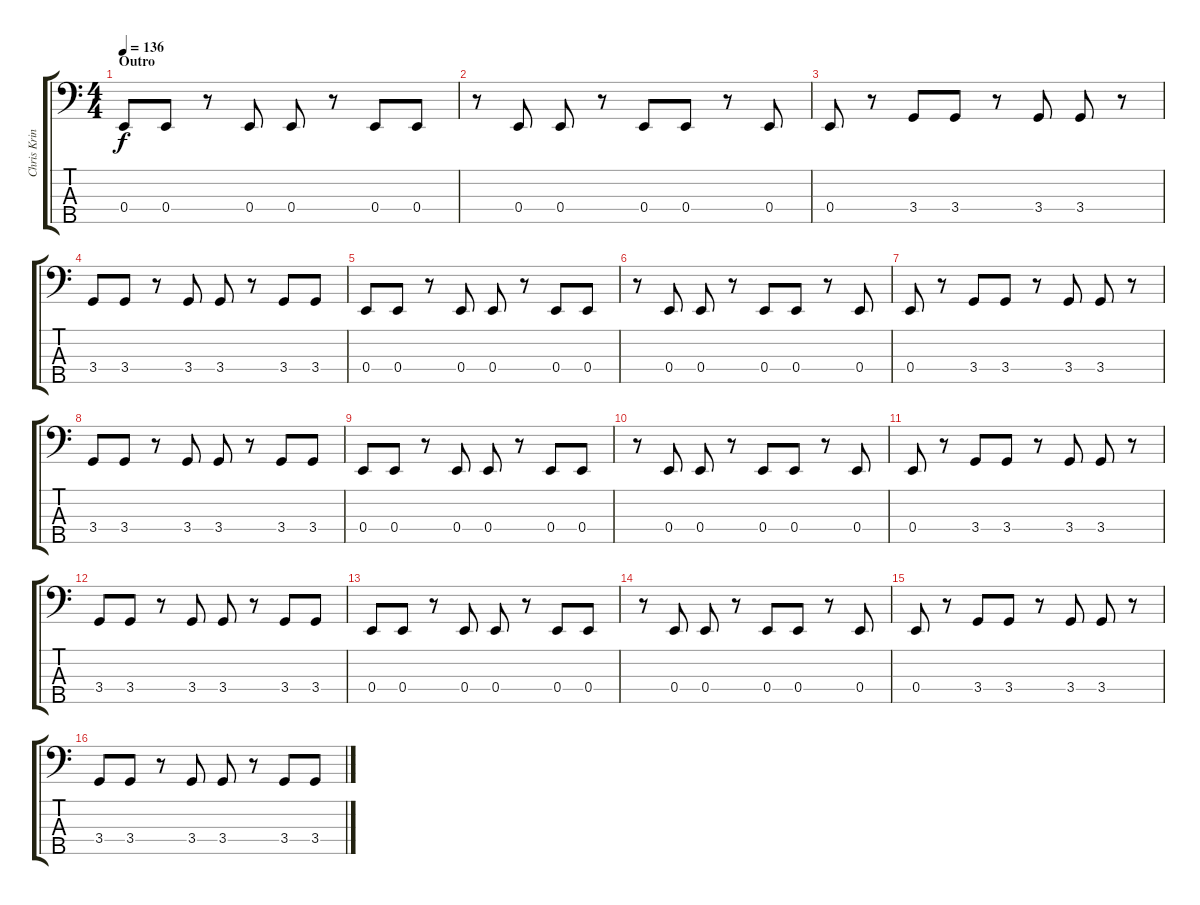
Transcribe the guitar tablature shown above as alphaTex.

\track ("Chris Kringel" "Chris Krin") {instrument fretlessbass}
\staff {score tabs}
\tuning (G2 D2 A1 E1 B0) {hide}
\ts (4 4)
\section ("" "Outro")
\tempo 136
\clef f4
\ks c
0.4.8{dy f} 0.4.8 r.8 0.4.8 0.4.8 r.8 0.4.8 0.4.8 |
r.8 0.4.8 0.4.8 r.8 0.4.8 0.4.8 r.8 0.4.8 |
0.4.8 r.8 3.4.8 3.4.8 r.8 3.4.8 3.4.8 r.8 |
3.4.8 3.4.8 r.8 3.4.8 3.4.8 r.8 3.4.8 3.4.8 |
0.4.8 0.4.8 r.8 0.4.8 0.4.8 r.8 0.4.8 0.4.8 |
r.8 0.4.8 0.4.8 r.8 0.4.8 0.4.8 r.8 0.4.8 |
0.4.8 r.8 3.4.8 3.4.8 r.8 3.4.8 3.4.8 r.8 |
3.4.8 3.4.8 r.8 3.4.8 3.4.8 r.8 3.4.8 3.4.8 |
0.4.8 0.4.8 r.8 0.4.8 0.4.8 r.8 0.4.8 0.4.8 |
r.8 0.4.8 0.4.8 r.8 0.4.8 0.4.8 r.8 0.4.8 |
0.4.8 r.8 3.4.8 3.4.8 r.8 3.4.8 3.4.8 r.8 |
3.4.8 3.4.8 r.8 3.4.8 3.4.8 r.8 3.4.8 3.4.8 |
0.4.8 0.4.8 r.8 0.4.8 0.4.8 r.8 0.4.8 0.4.8 |
r.8 0.4.8 0.4.8 r.8 0.4.8 0.4.8 r.8 0.4.8 |
0.4.8 r.8 3.4.8 3.4.8 r.8 3.4.8 3.4.8 r.8 |
3.4.8 3.4.8 r.8 3.4.8 3.4.8 r.8 3.4.8 3.4.8
